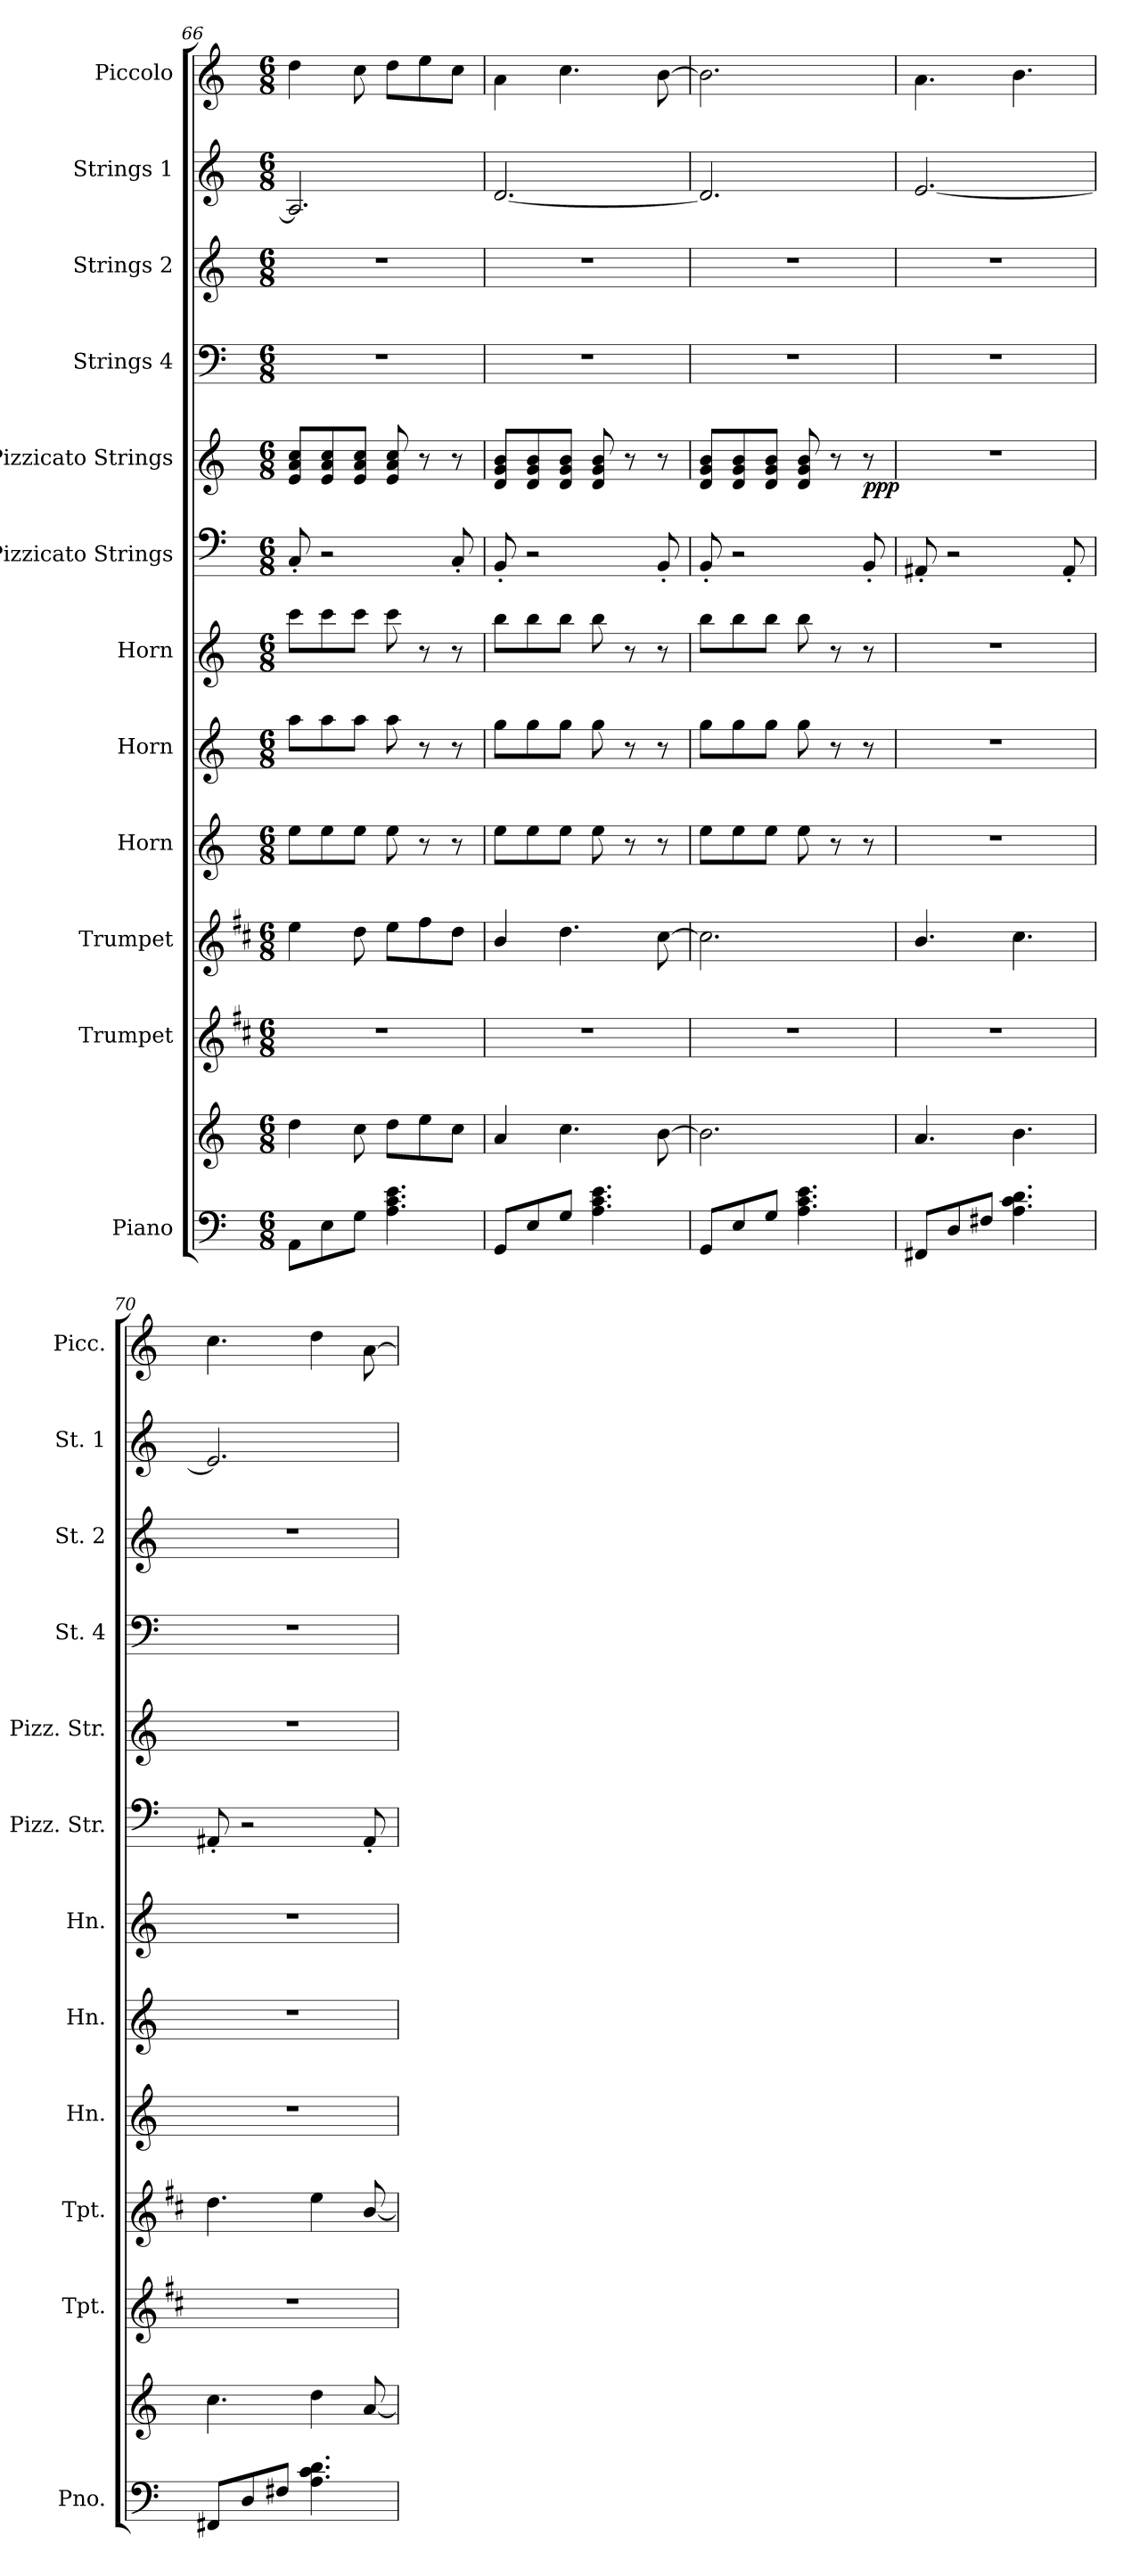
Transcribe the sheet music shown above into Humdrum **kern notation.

**kern	**kern	**kern	**kern	**kern	**kern	**kern	**kern	**kern	**dynam	**kern	**kern	**kern	**kern
*part12	*part12	*part11	*part10	*part9	*part8	*part7	*part6	*part5	*part5	*part4	*part3	*part2	*part1
*staff13	*staff12	*staff11	*staff10	*staff9	*staff8	*staff7	*staff6	*staff5	*staff5	*staff4	*staff3	*staff2	*staff1
*I"Piano	*	*I"Trumpet	*I"Trumpet	*I"Horn	*I"Horn	*I"Horn	*I"Pizzicato Strings	*I"Pizzicato Strings	*	*I"Strings 4	*I"Strings 2	*I"Strings 1	*I"Piccolo
*I'Pno.	*	*I'Tpt.	*I'Tpt.	*I'Hn.	*I'Hn.	*I'Hn.	*I'Pizz. Str.	*I'Pizz. Str.	*	*I'St. 4	*I'St. 2	*I'St. 1	*I'Picc.
*clefF4	*clefG2	*clefG2	*clefG2	*clefG2	*clefG2	*clefG2	*clefF5	*clefG2	*	*clefF4	*clefG2	*clefG2	*clefG2
*	*	*ITrd1c2	*ITrd1c2	*ITrd7c12	*ITrd7c12	*ITrd7c12	*	*	*	*	*	*	*ITrd-7c-12
*k[]	*k[]	*k[]	*k[]	*k[]	*k[]	*k[]	*k[]	*k[]	*	*k[]	*k[]	*k[]	*k[]
*M6/8	*M6/8	*M6/8	*M6/8	*M6/8	*M6/8	*M6/8	*M6/8	*M6/8	*	*M6/8	*M6/8	*M6/8	*M6/8
=66	=66	=66	=66	=66	=66	=66	=66	=66	=66	=66	=66	=66	=66
8AA\L	4dd\	2.r	4dd\	8e\L	8a\L	8cc\L	8AA'/	8e/ 8a/ 8cc/L	.	2.r	2.r	2.A/]	4ddd\
8E\	.	.	.	8e\	8a\	8cc\	2r	8e/ 8a/ 8cc/	.	.	.	.	.
8G\J	8cc\	.	8cc\	8e\J	8a\J	8cc\J	.	8e/ 8a/ 8cc/J	.	.	.	.	8ccc\
4.A\ 4.c\ 4.e\	8dd\L	.	8dd\L	8e\	8a\	8cc\	.	8e/ 8a/ 8cc/	.	.	.	.	8ddd\L
.	8ee\	.	8ee\	8r	8r	8r	.	8r	.	.	.	.	8eee\
.	8cc\J	.	8cc\J	8r	8r	8r	8AA'/	8r	.	.	.	.	8ccc\J
=67	=67	=67	=67	=67	=67	=67	=67	=67	=67	=67	=67	=67	=67
8GG/L	4a/	2.r	4a/	8e\L	8g\L	8b\L	8GG'/	8d/ 8g/ 8b/L	.	2.r	2.r	[2.d/	4aa\
8E/	.	.	.	8e\	8g\	8b\	2r	8d/ 8g/ 8b/	.	.	.	.	.
8G/J	4.cc\	.	4.cc\	8e\J	8g\J	8b\J	.	8d/ 8g/ 8b/J	.	.	.	.	4.ccc\
4.A\ 4.c\ 4.e\	.	.	.	8e\	8g\	8b\	.	8d/ 8g/ 8b/	.	.	.	.	.
.	.	.	.	8r	8r	8r	.	8r	.	.	.	.	.
.	[8b\	.	[8b\	8r	8r	8r	8GG'/	8r	.	.	.	.	[8bb\
=68	=68	=68	=68	=68	=68	=68	=68	=68	=68	=68	=68	=68	=68
8GG/L	2.b\]	2.r	2.b\]	8e\L	8g\L	8b\L	8GG'/	8d/ 8g/ 8b/L	.	2.r	2.r	2.d/]	2.bb\]
8E/	.	.	.	8e\	8g\	8b\	2r	8d/ 8g/ 8b/	.	.	.	.	.
8G/J	.	.	.	8e\J	8g\J	8b\J	.	8d/ 8g/ 8b/J	.	.	.	.	.
4.A\ 4.c\ 4.e\	.	.	.	8e\	8g\	8b\	.	8d/ 8g/ 8b/	.	.	.	.	.
.	.	.	.	8r	8r	8r	.	8r	.	.	.	.	.
!	!	!	!	!	!	!	!	!	!LO:DY:b	!	!	!	!
.	.	.	.	8r	8r	8r	8GG'/	8r	ppp	.	.	.	.
!!LO:PB:g=z
=69	=69	=69	=69	=69	=69	=69	=69	=69	=69	=69	=69	=69	=69
8FF#X/L	4.a/	2.r	4.a/	2.r	2.r	2.r	8FF#X'/	2.r	.	2.r	2.r	[2.e/	4.aa\
8D/	.	.	.	.	.	.	2r	.	.	.	.	.	.
8F#X/J	.	.	.	.	.	.	.	.	.	.	.	.	.
4.A\ 4.c\ 4.d\	4.b\	.	4.b\	.	.	.	.	.	.	.	.	.	4.bb\
.	.	.	.	.	.	.	8FF#'/	.	.	.	.	.	.
=70	=70	=70	=70	=70	=70	=70	=70	=70	=70	=70	=70	=70	=70
8FF#X/L	4.cc\	2.r	4.cc\	2.r	2.r	2.r	8FF#X'/	2.r	.	2.r	2.r	2.e/]	4.ccc\
8D/	.	.	.	.	.	.	2r	.	.	.	.	.	.
8F#X/J	.	.	.	.	.	.	.	.	.	.	.	.	.
4.A\ 4.c\ 4.d\	4dd\	.	4dd\	.	.	.	.	.	.	.	.	.	4ddd\
.	[8a/	.	[8a/	.	.	.	8FF#'/	.	.	.	.	.	[8aa\
=	=	=	=	=	=	=	=	=	=	=	=	=	=
*-	*-	*-	*-	*-	*-	*-	*-	*-	*-	*-	*-	*-	*-
